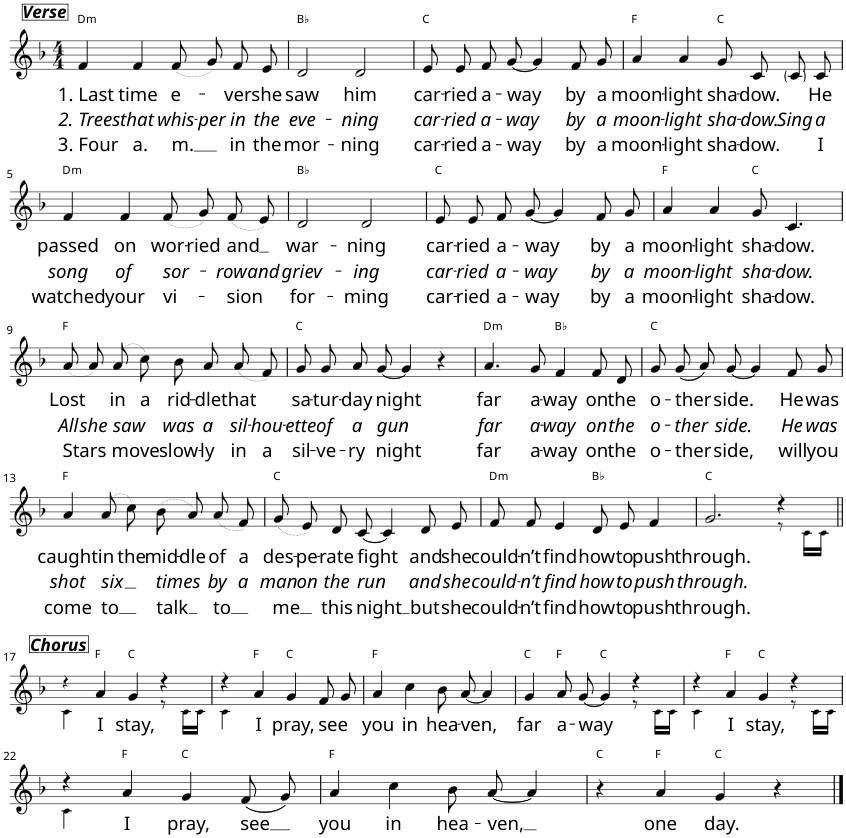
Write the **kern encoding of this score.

**kern	**text	**text	**text	**harte
*part1	*part1	*part1	*part1	*part1
*staff1	*staff1	*staff1	*staff1	*
*I"KD	*	*	*	*
*clefG2	*	*	*	*
*k[b-]	*	*	*	*
*F:	*	*	*	*
*M4/4	*	*	*	*
=1	=1	=1	=1	=1
!LO:TX:a:Bi:t=Verse	!	!	!	!
!	!LO:LY:b	!LO:LY:b	!LO:LY:b	!LO:H:kt=m
4f/	1. Last	2. Trees	3. Four	D:min
!	!LO:LY:b	!LO:LY:b	!LO:LY:b	!
4f/	time	that	a.	.
!	!LO:LY:b	!LO:LY:b	!LO:LY:b	!
(8f/	e-	whis-	m.	.
!	!	!LO:LY:b	!	!
8g/)	.	-per	.	.
!	!LO:LY:b	!LO:LY:b	!LO:LY:b	!
8f/	-ver	in	in	.
!	!LO:LY:b	!LO:LY:b	!LO:LY:b	!
8e/	she	the	the	.
=2	=2	=2	=2	=2
!	!LO:LY:b	!LO:LY:b	!LO:LY:b	!
2d/	saw	eve-	mor-	Bb:maj
!	!LO:LY:b	!LO:LY:b	!LO:LY:b	!
2d/	him	-ning	-ning	.
=3	=3	=3	=3	=3
!	!LO:LY:b	!LO:LY:b	!LO:LY:b	!
8e/	car-	car-	car-	C:maj
!	!LO:LY:b	!LO:LY:b	!LO:LY:b	!
8e/	-ried	-ried	-ried	.
!	!LO:LY:b	!LO:LY:b	!LO:LY:b	!
8f/	a-	a-	a-	.
!	!LO:LY:b	!LO:LY:b	!LO:LY:b	!
[8g/	-way	-way	-way	.
4g/]	.	.	.	.
!	!LO:LY:b	!LO:LY:b	!LO:LY:b	!
8f/	by	by	by	.
!	!LO:LY:b	!LO:LY:b	!LO:LY:b	!
8g/	a	a	a	.
=4	=4	=4	=4	=4
!	!LO:LY:b	!LO:LY:b	!LO:LY:b	!
4a/	moon-	moon-	moon-	F:maj
!	!LO:LY:b	!LO:LY:b	!LO:LY:b	!
4a/	-light	-light	-light	.
!	!LO:LY:b	!LO:LY:b	!LO:LY:b	!
8g/	sha-	sha-	sha-	C:maj
!	!LO:LY:b	!LO:LY:b	!LO:LY:b	!
8c/	-dow.	-dow.	-dow.	.
!	!	!LO:LY:b	!	!
8c/	.	Sing	.	.
!	!LO:LY:b	!LO:LY:b	!LO:LY:b	!
8c/	He	a	I	.
!!LO:LB:g=z
=5	=5	=5	=5	=5
!	!LO:LY:b	!LO:LY:b	!LO:LY:b	!LO:H:kt=m
4f/	passed	song	watched	D:min
!	!LO:LY:b	!LO:LY:b	!LO:LY:b	!
4f/	on	of	your	.
!	!LO:LY:b	!LO:LY:b	!LO:LY:b	!
(8f/	wor-	sor-	vi-	.
!	!LO:LY:b	!	!	!
8g/)	-ried	.	.	.
!	!LO:LY:b	!LO:LY:b	!LO:LY:b	!
(8f/	and	-row	-sion	.
!	!	!LO:LY:b	!	!
8e/)	.	and	.	.
=6	=6	=6	=6	=6
!	!LO:LY:b	!LO:LY:b	!LO:LY:b	!
2d/	war-	griev-	for-	Bb:maj
!	!LO:LY:b	!LO:LY:b	!LO:LY:b	!
2d/	-ning	-ing	-ming	.
=7	=7	=7	=7	=7
!	!LO:LY:b	!LO:LY:b	!LO:LY:b	!
8e/	car-	car-	car-	C:maj
!	!LO:LY:b	!LO:LY:b	!LO:LY:b	!
8e/	-ried	-ried	-ried	.
!	!LO:LY:b	!LO:LY:b	!LO:LY:b	!
8f/	a-	a-	a-	.
!	!LO:LY:b	!LO:LY:b	!LO:LY:b	!
[8g/	-way	-way	-way	.
4g/]	.	.	.	.
!	!LO:LY:b	!LO:LY:b	!LO:LY:b	!
8f/	by	by	by	.
!	!LO:LY:b	!LO:LY:b	!LO:LY:b	!
8g/	a	a	a	.
=8	=8	=8	=8	=8
!	!LO:LY:b	!LO:LY:b	!LO:LY:b	!
4a/	moon-	moon-	moon-	F:maj
!	!LO:LY:b	!LO:LY:b	!LO:LY:b	!
4a/	-light	-light	-light	.
!	!LO:LY:b	!LO:LY:b	!LO:LY:b	!
8g/	sha-	sha-	sha-	C:maj
!	!LO:LY:b	!LO:LY:b	!LO:LY:b	!
4.c/	-dow.	-dow.	-dow.	.
!!LO:LB:g=z
=9	=9	=9	=9	=9
!	!LO:LY:b	!LO:LY:b	!LO:LY:b	!
(8a/	Lost	All	Stars	F:maj
!	!	!LO:LY:b	!	!
8a/)	.	she	.	.
!	!LO:LY:b	!LO:LY:b	!LO:LY:b	!
(8a/	in	saw	move	.
!	!LO:LY:b	!	!	!
8cc\)	a	.	.	.
!	!LO:LY:b	!LO:LY:b	!LO:LY:b	!
8b-\	rid-	was	slow-	.
!	!LO:LY:b	!LO:LY:b	!LO:LY:b	!
8a/	-dle	a	-ly	.
!	!LO:LY:b	!LO:LY:b	!LO:LY:b	!
(8a/	that	sil-	in	.
!	!	!LO:LY:b	!LO:LY:b	!
8f/)	.	-hou-	a	.
=10	=10	=10	=10	=10
!	!LO:LY:b	!LO:LY:b	!LO:LY:b	!
8g/	sa-	-ette	sil-	C:maj
!	!LO:LY:b	!LO:LY:b	!LO:LY:b	!
8g/	-tur-	of	-ve-	.
!	!LO:LY:b	!LO:LY:b	!LO:LY:b	!
8a/	-day	a	-ry	.
!	!LO:LY:b	!LO:LY:b	!LO:LY:b	!
[8g/	night	gun	night	.
4g/]	.	.	.	.
4r	.	.	.	.
=11	=11	=11	=11	=11
!	!LO:LY:b	!LO:LY:b	!LO:LY:b	!LO:H:kt=m
4.a/	far	far	far	D:min
!	!LO:LY:b	!LO:LY:b	!LO:LY:b	!
8g/	a-	a-	a-	.
!	!LO:LY:b	!LO:LY:b	!LO:LY:b	!
4f/	-way	-way	-way	Bb:maj
!	!LO:LY:b	!LO:LY:b	!LO:LY:b	!
8f/	on	on	on	.
!	!LO:LY:b	!LO:LY:b	!LO:LY:b	!
8d/	the	the	the	.
=12	=12	=12	=12	=12
!	!LO:LY:b	!LO:LY:b	!LO:LY:b	!
8g/	o-	o-	o-	C:maj
!	!LO:LY:b	!LO:LY:b	!LO:LY:b	!
(8g/	-ther	-ther	-ther	.
8a/)	.	.	.	.
!	!LO:LY:b	!LO:LY:b	!LO:LY:b	!
[8g/	side.	side.	side,	.
4g/]	.	.	.	.
!	!LO:LY:b	!LO:LY:b	!LO:LY:b	!
8f/	He	He	will	.
!	!LO:LY:b	!LO:LY:b	!LO:LY:b	!
8g/	was	was	you	.
!!LO:LB:g=z
=13	=13	=13	=13	=13
!	!LO:LY:b	!LO:LY:b	!LO:LY:b	!
4a/	caught	shot	come	F:maj
!	!LO:LY:b	!LO:LY:b	!LO:LY:b	!
(8a/	in	six	to	.
!	!LO:LY:b	!	!	!
8cc\)	the	.	.	.
!	!LO:LY:b	!LO:LY:b	!LO:LY:b	!
(8b-\	mid-	times	talk	.
!	!LO:LY:b	!	!	!
8a/)	-dle	.	.	.
!	!LO:LY:b	!LO:LY:b	!LO:LY:b	!
(8a/	of	by	to	.
!	!LO:LY:b	!LO:LY:b	!	!
8f/)	a	a	.	.
=14	=14	=14	=14	=14
!	!LO:LY:b	!LO:LY:b	!LO:LY:b	!
(8g/	des-	man	me	C:maj
!	!LO:LY:b	!LO:LY:b	!	!
8e/)	-pe-	on	.	.
!	!LO:LY:b	!LO:LY:b	!LO:LY:b	!
8d/	-rate	the	this	.
!	!LO:LY:b	!LO:LY:b	!LO:LY:b	!
[8c/	fight	run	night	.
4c/]	.	.	.	.
!	!LO:LY:b	!LO:LY:b	!LO:LY:b	!
8d/	and	and	but	.
!	!LO:LY:b	!LO:LY:b	!LO:LY:b	!
8e/	she	she	she	.
=15	=15	=15	=15	=15
!	!LO:LY:b	!LO:LY:b	!LO:LY:b	!LO:H:kt=m
8f/	could-	could-	could-	D:min
!	!LO:LY:b	!LO:LY:b	!LO:LY:b	!
8f/	-n’t	-n’t	-n’t	.
!	!LO:LY:b	!LO:LY:b	!LO:LY:b	!
4e/	find	find	find	.
!	!LO:LY:b	!LO:LY:b	!LO:LY:b	!
8d/	how	how	how	Bb:maj
!	!LO:LY:b	!LO:LY:b	!LO:LY:b	!
8e/	to	to	to	.
!	!LO:LY:b	!LO:LY:b	!LO:LY:b	!
4f/	push	push	push	.
=16	=16	=16	=16	=16
!	!LO:LY:b	!LO:LY:b	!LO:LY:b	!
*^	*	*	*	*
2.g/	2.ryy	through.	through.	through.	C:maj
4r	8r	.	.	.	.
.	16c!\LL	.	.	.	.
.	16c!\JJ	.	.	.	.
!!LO:LB:g=z	!!
=17||	=17||	=17||	=17||	=17||	=17||
!LO:TX:a:Bi:t=Chorus	!	!	!	!	!
4r	4c!\	.	.	.	.
!	!	!LO:LY:b	!	!	!
4a/	2ryy	I	.	.	F:maj
!	!	!LO:LY:b	!	!	!
4g/	.	stay,	.	.	C:maj
4r	8r	.	.	.	.
.	16c!\LL	.	.	.	.
.	16c!\JJ	.	.	.	.
=18	=18	=18	=18	=18	=18
4r	4c!\	.	.	.	.
!	!	!LO:LY:b	!	!	!
4a/	2.ryy	I	.	.	F:maj
!	!	!LO:LY:b	!	!	!
4g/	.	pray,	.	.	C:maj
!	!	!LO:LY:b	!	!	!
8f/	.	see	.	.	.
8g/	.	.	.	.	.
*v	*v	*	*	*	*
=19	=19	=19	=19	=19
!	!LO:LY:b	!	!	!
4a/	you	.	.	F:maj
!	!LO:LY:b	!	!	!
4cc\	in	.	.	.
!	!LO:LY:b	!	!	!
8b-\	hea-	.	.	.
!	!LO:LY:b	!	!	!
[8a/	-ven,	.	.	.
4a/]	.	.	.	.
=20	=20	=20	=20	=20
!	!LO:LY:b	!	!	!
*^	*	*	*	*
4g/	2.ryy	far	.	.	C:maj
!	!	!LO:LY:b	!	!	!
8a/	.	a-	.	.	F:maj
!	!	!LO:LY:b	!	!	!
[8g/	.	-way	.	.	.
4g/]	.	.	.	.	C:maj
4r	8r	.	.	.	.
.	16c!\LL	.	.	.	.
.	16c!\JJ	.	.	.	.
=21	=21	=21	=21	=21	=21
4r	4c!\	.	.	.	.
!	!	!LO:LY:b	!	!	!
4a/	4ryy	I	.	.	F:maj
!	!	!LO:LY:b	!	!	!
4g/	4ryy	stay,	.	.	C:maj
4r	8r	.	.	.	.
.	16c!\LL	.	.	.	.
.	16c!\JJ	.	.	.	.
!!LO:LB:g=z	!!
=22	=22	=22	=22	=22	=22
4r	4c!\	.	.	.	.
!	!	!LO:LY:b	!	!	!
4a/	2.ryy	I	.	.	F:maj
!	!	!LO:LY:b	!	!	!
4g/	.	pray,	.	.	C:maj
!	!	!LO:LY:b	!	!	!
(8f/	.	see	.	.	.
8g/)	.	.	.	.	.
*v	*v	*	*	*	*
=23	=23	=23	=23	=23
!	!LO:LY:b	!	!	!
4a/	you	.	.	F:maj
!	!LO:LY:b	!	!	!
4cc\	in	.	.	.
!	!LO:LY:b	!	!	!
8b-\	hea-	.	.	.
!	!LO:LY:b	!	!	!
[8a/	-ven,	.	.	.
4a/]	.	.	.	.
=24	=24	=24	=24	=24
4r	.	.	.	C:maj
!	!LO:LY:b	!	!	!
4a/	one	.	.	F:maj
!	!LO:LY:b	!	!	!
4g/	day.	.	.	C:maj
4r	.	.	.	.
==	==	==	==	==
*-	*-	*-	*-	*-
